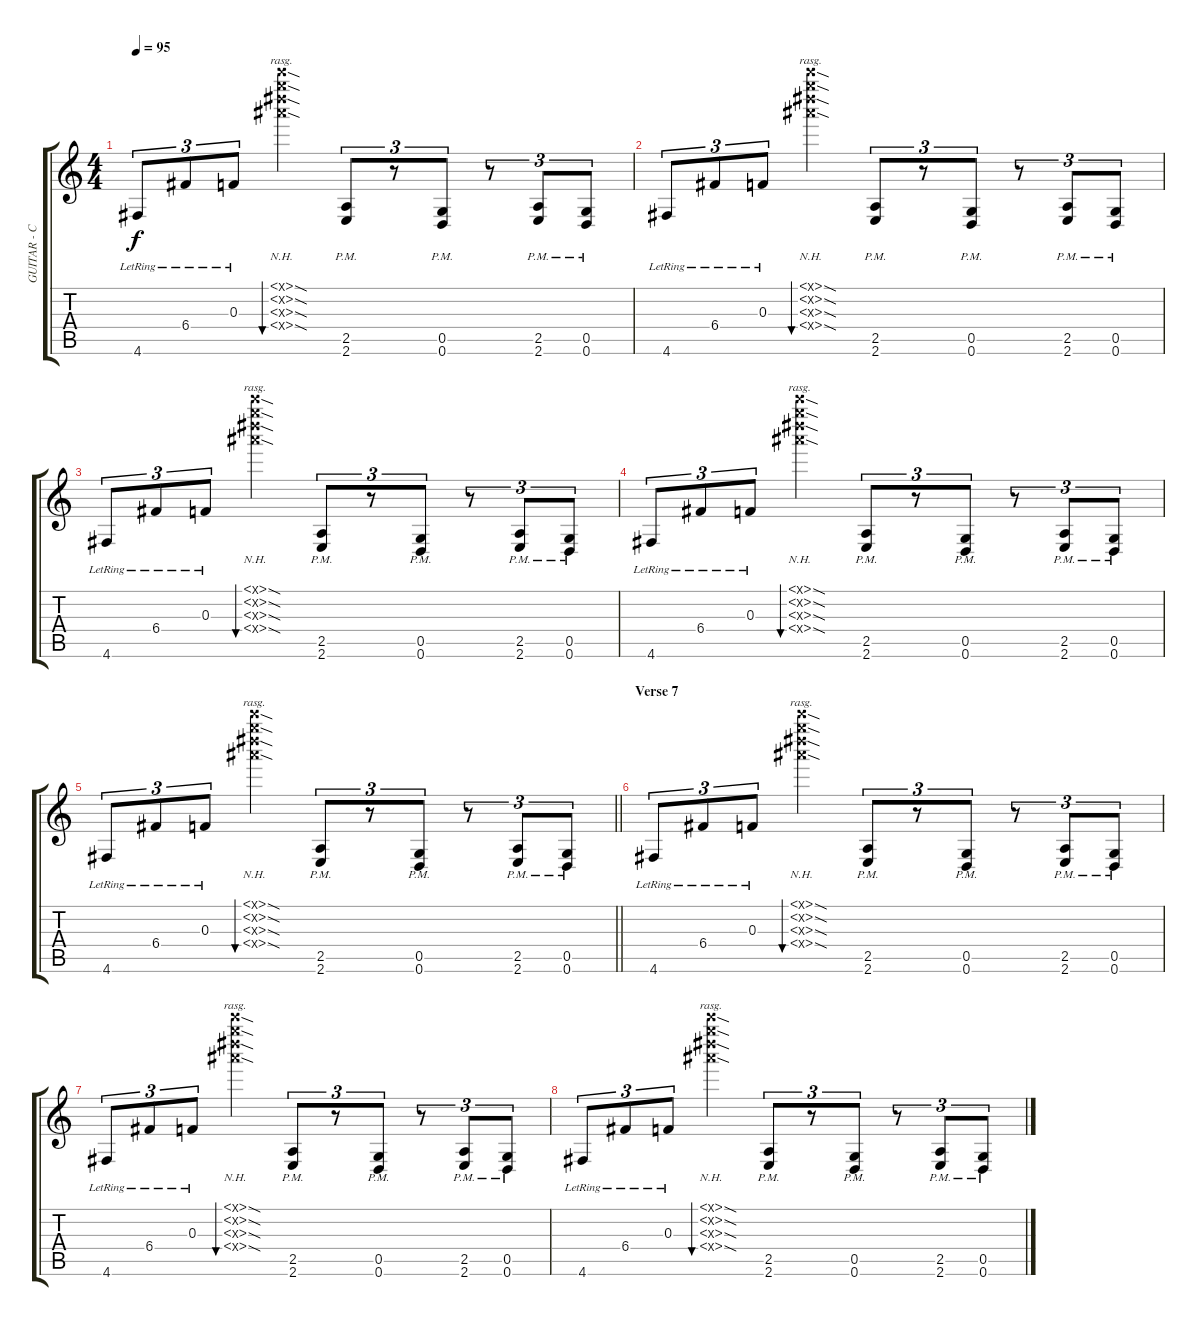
\track ("GUITAR - Christian Andreu" "GUITAR - C") {instrument distortionguitar}
\staff {score tabs}
\tuning (D4 A3 F3 C3 G2 D2) {hide}
\ts (4 4)
\tempo 95
\clef g2
\ks c
4.6{lr}.8{tu (3 2) dy f} 6.4{lr}.8{tu (3 2)} 0.3{lr}.8{tu (3 2)} (15.1{nh sod x} 15.2{nh sod x} 15.3{nh sod x} 15.4{nh sod x}).4{bu 480 rasg ii} (2.5{pm} 2.6{pm}).8{tu (3 2)} r.8{tu (3 2)} (0.5{pm} 0.6{pm}).8{tu (3 2)} r.8{tu (3 2)} (2.5{pm} 2.6{pm}).8{tu (3 2)} (0.5{pm} 0.6{pm}).8{tu (3 2)} |
4.6{lr}.8{tu (3 2)} 6.4{lr}.8{tu (3 2)} 0.3{lr}.8{tu (3 2)} (15.1{nh sod x} 15.2{nh sod x} 15.3{nh sod x} 15.4{nh sod x}).4{bu 480 rasg ii} (2.5{pm} 2.6{pm}).8{tu (3 2)} r.8{tu (3 2)} (0.5{pm} 0.6{pm}).8{tu (3 2)} r.8{tu (3 2)} (2.5{pm} 2.6{pm}).8{tu (3 2)} (0.5{pm} 0.6{pm}).8{tu (3 2)} |
4.6{lr}.8{tu (3 2)} 6.4{lr}.8{tu (3 2)} 0.3{lr}.8{tu (3 2)} (15.1{nh sod x} 15.2{nh sod x} 15.3{nh sod x} 15.4{nh sod x}).4{bu 480 rasg ii} (2.5{pm} 2.6{pm}).8{tu (3 2)} r.8{tu (3 2)} (0.5{pm} 0.6{pm}).8{tu (3 2)} r.8{tu (3 2)} (2.5{pm} 2.6{pm}).8{tu (3 2)} (0.5{pm} 0.6{pm}).8{tu (3 2)} |
4.6{lr}.8{tu (3 2)} 6.4{lr}.8{tu (3 2)} 0.3{lr}.8{tu (3 2)} (15.1{nh sod x} 15.2{nh sod x} 15.3{nh sod x} 15.4{nh sod x}).4{bu 480 rasg ii} (2.5{pm} 2.6{pm}).8{tu (3 2)} r.8{tu (3 2)} (0.5{pm} 0.6{pm}).8{tu (3 2)} r.8{tu (3 2)} (2.5{pm} 2.6{pm}).8{tu (3 2)} (0.5{pm} 0.6{pm}).8{tu (3 2)} |
\barLineRight lightlight
4.6{lr}.8{tu (3 2)} 6.4{lr}.8{tu (3 2)} 0.3{lr}.8{tu (3 2)} (15.1{nh sod x} 15.2{nh sod x} 15.3{nh sod x} 15.4{nh sod x}).4{bu 480 rasg ii} (2.5{pm} 2.6{pm}).8{tu (3 2)} r.8{tu (3 2)} (0.5{pm} 0.6{pm}).8{tu (3 2)} r.8{tu (3 2)} (2.5{pm} 2.6{pm}).8{tu (3 2)} (0.5{pm} 0.6{pm}).8{tu (3 2)} |
\section ("" "Verse 7")
4.6{lr}.8{tu (3 2)} 6.4{lr}.8{tu (3 2)} 0.3{lr}.8{tu (3 2)} (15.1{nh sod x} 15.2{nh sod x} 15.3{nh sod x} 15.4{nh sod x}).4{bu 480 rasg ii} (2.5{pm} 2.6{pm}).8{tu (3 2)} r.8{tu (3 2)} (0.5{pm} 0.6{pm}).8{tu (3 2)} r.8{tu (3 2)} (2.5{pm} 2.6{pm}).8{tu (3 2)} (0.5{pm} 0.6{pm}).8{tu (3 2)} |
4.6{lr}.8{tu (3 2)} 6.4{lr}.8{tu (3 2)} 0.3{lr}.8{tu (3 2)} (15.1{nh sod x} 15.2{nh sod x} 15.3{nh sod x} 15.4{nh sod x}).4{bu 480 rasg ii} (2.5{pm} 2.6{pm}).8{tu (3 2)} r.8{tu (3 2)} (0.5{pm} 0.6{pm}).8{tu (3 2)} r.8{tu (3 2)} (2.5{pm} 2.6{pm}).8{tu (3 2)} (0.5{pm} 0.6{pm}).8{tu (3 2)} |
4.6{lr}.8{tu (3 2)} 6.4{lr}.8{tu (3 2)} 0.3{lr}.8{tu (3 2)} (15.1{nh sod x} 15.2{nh sod x} 15.3{nh sod x} 15.4{nh sod x}).4{bu 480 rasg ii} (2.5{pm} 2.6{pm}).8{tu (3 2)} r.8{tu (3 2)} (0.5{pm} 0.6{pm}).8{tu (3 2)} r.8{tu (3 2)} (2.5{pm} 2.6{pm}).8{tu (3 2)} (0.5{pm} 0.6{pm}).8{tu (3 2)}
